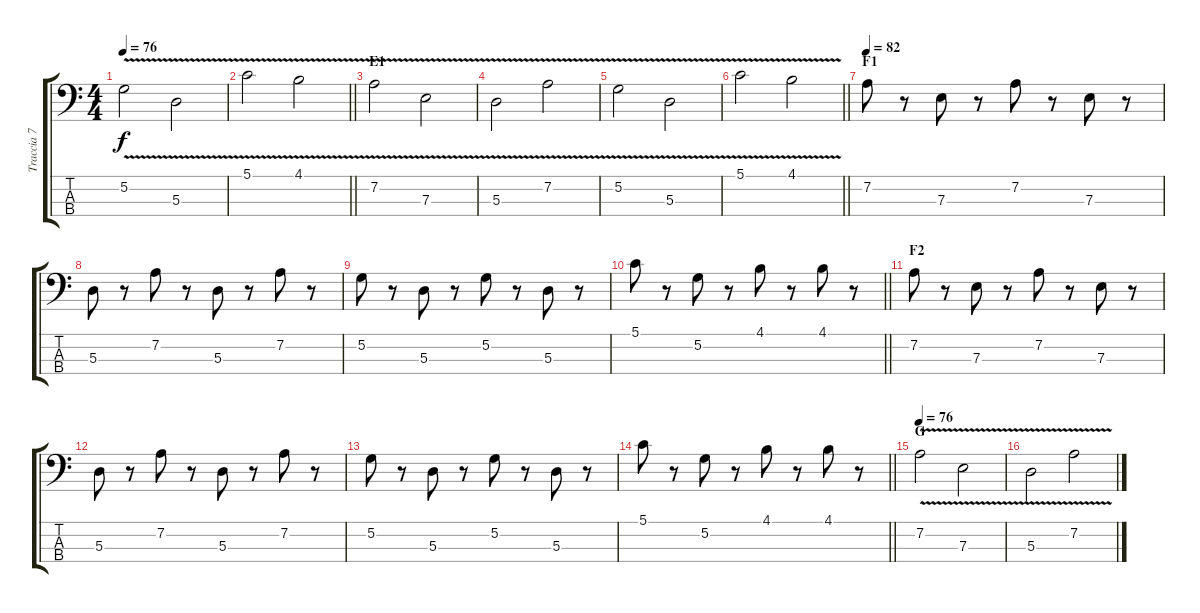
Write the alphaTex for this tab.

\track ("Traccia 7" "Traccia 7") {instrument electricbasspick}
\staff {score tabs}
\tuning (G2 D2 A1 E1) {hide}
\ts (4 4)
\tempo 76
\clef f4
\ks c
5.2{v}.2{dy f} 5.3{v}.2 |
\barLineRight lightlight
5.1{v}.2 4.1{v}.2 |
\section ("" "E1")
7.2{v}.2 7.3{v}.2 |
5.3{v}.2 7.2{v}.2 |
5.2{v}.2 5.3{v}.2 |
\barLineRight lightlight
5.1{v}.2 4.1{v}.2 |
\section ("" "F1")
\tempo 82
7.2.8 r.8 7.3.8 r.8 7.2.8 r.8 7.3.8 r.8 |
5.3.8 r.8 7.2.8 r.8 5.3.8 r.8 7.2.8 r.8 |
5.2.8 r.8 5.3.8 r.8 5.2.8 r.8 5.3.8 r.8 |
\barLineRight lightlight
5.1.8 r.8 5.2.8 r.8 4.1.8 r.8 4.1.8 r.8 |
\section ("" "F2")
7.2.8 r.8 7.3.8 r.8 7.2.8 r.8 7.3.8 r.8 |
5.3.8 r.8 7.2.8 r.8 5.3.8 r.8 7.2.8 r.8 |
5.2.8 r.8 5.3.8 r.8 5.2.8 r.8 5.3.8 r.8 |
\barLineRight lightlight
5.1.8 r.8 5.2.8 r.8 4.1.8 r.8 4.1.8 r.8 |
\section ("" "G")
\tempo 76
7.2{v}.2 7.3{v}.2 |
5.3{v}.2 7.2{v}.2
